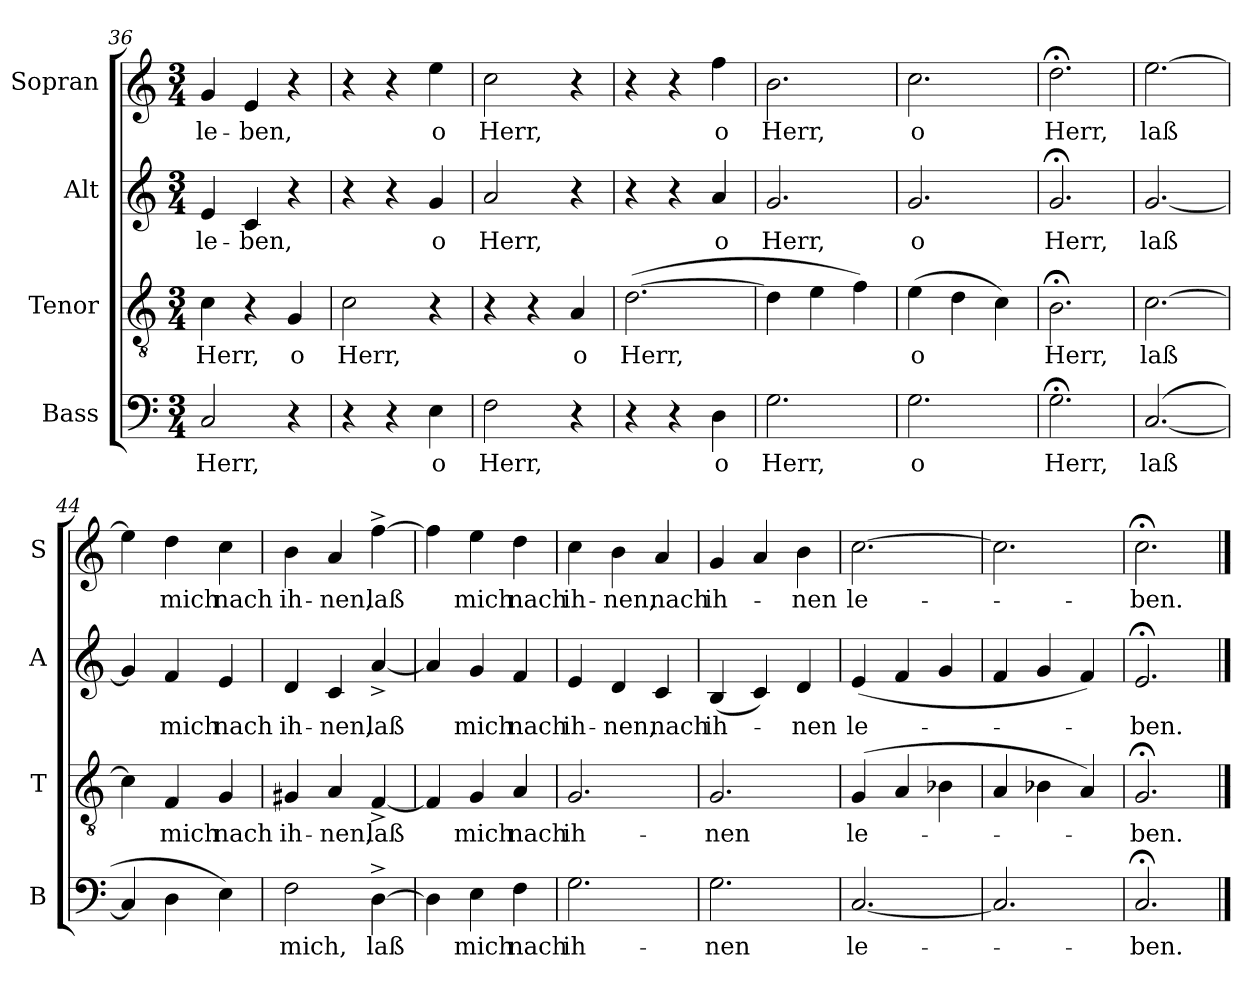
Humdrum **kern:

**kern	**text	**kern	**text	**kern	**text	**kern	**text
*part4	*part4	*part3	*part3	*part2	*part2	*part1	*part1
*staff4	*staff4	*staff3	*staff3	*staff2	*staff2	*staff1	*staff1
*I"Bass	*	*I"Tenor	*	*I"Alt	*	*I"Sopran	*
*I'B	*	*I'T	*	*I'A	*	*I'S	*
*clefF4	*	*clefGv2	*	*clefG2	*	*clefG2	*
*k[]	*	*k[]	*	*k[]	*	*k[]	*
*M3/4	*	*M3/4	*	*M3/4	*	*M3/4	*
=36	=36	=36	=36	=36	=36	=36	=36
!	!LO:LY:b	!	!LO:LY:b	!	!LO:LY:b	!	!LO:LY:b
2C/	Herr,	4c\	Herr,	4e/	le-	4g/	le-
!	!	!	!	!	!LO:LY:b	!	!LO:LY:b
.	.	4r	.	4c/	-ben,	4e/	-ben,
!	!	!	!LO:LY:b	!	!	!	!
4r	.	4G/	o	4r	.	4r	.
=37	=37	=37	=37	=37	=37	=37	=37
!	!	!	!LO:LY:b	!	!	!	!
4r	.	2c\	Herr,	4r	.	4r	.
4r	.	.	.	4r	.	4r	.
!	!LO:LY:b	!	!	!	!LO:LY:b	!	!LO:LY:b
4E\	o	4r	.	4g/	o	4ee\	o
=38	=38	=38	=38	=38	=38	=38	=38
!	!LO:LY:b	!	!	!	!LO:LY:b	!	!LO:LY:b
2F\	Herr,	4r	.	2a/	Herr,	2cc\	Herr,
.	.	4r	.	.	.	.	.
!	!	!	!LO:LY:b	!	!	!	!
4r	.	4A/	o	4r	.	4r	.
!!LO:LB:g=z
=39	=39	=39	=39	=39	=39	=39	=39
!	!	!	!LO:LY:b	!	!	!	!
4r	.	(>[2.d\	Herr,	4r	.	4r	.
4r	.	.	.	4r	.	4r	.
!	!LO:LY:b	!	!	!	!LO:LY:b	!	!LO:LY:b
4D\	o	.	.	4a/	o	4ff\	o
=40	=40	=40	=40	=40	=40	=40	=40
!	!LO:LY:b	!	!	!	!LO:LY:b	!	!LO:LY:b
2.G\	Herr,	4d\]	.	2.g/	Herr,	2.b\	Herr,
.	.	4e\	.	.	.	.	.
.	.	4f\)	.	.	.	.	.
=41	=41	=41	=41	=41	=41	=41	=41
!	!LO:LY:b	!	!LO:LY:b	!	!LO:LY:b	!	!LO:LY:b
2.G\	o	(>4e\	o	2.g/	o	2.cc\	o
.	.	4d\	.	.	.	.	.
.	.	4c\)	.	.	.	.	.
=42	=42	=42	=42	=42	=42	=42	=42
!	!LO:LY:b	!	!LO:LY:b	!	!LO:LY:b	!	!LO:LY:b
2.G;<\	Herr,	2.B;<\	Herr,	2.g;</	Herr,	2.dd;<\	Herr,
=43	=43	=43	=43	=43	=43	=43	=43
!	!LO:LY:b	!	!LO:LY:b	!	!LO:LY:b	!	!LO:LY:b
(>[2.C/	laß	[2.c\	laß	[2.g/	laß	[2.ee\	laß
=44	=44	=44	=44	=44	=44	=44	=44
4C/]	.	4c\]	.	4g/]	.	4ee\]	.
!	!	!	!LO:LY:b	!	!LO:LY:b	!	!LO:LY:b
4D\	.	4F/	mich	4f/	mich	4dd\	mich
!	!	!	!LO:LY:b	!	!LO:LY:b	!	!LO:LY:b
4E\)	.	4G/	nach	4e/	nach	4cc\	nach
=45	=45	=45	=45	=45	=45	=45	=45
!	!LO:LY:b	!	!LO:LY:b	!	!LO:LY:b	!	!LO:LY:b
2F\	mich,	4G#X/	ih-	4d/	ih-	4b\	ih-
!	!	!	!LO:LY:b	!	!LO:LY:b	!	!LO:LY:b
.	.	4A/	-nen,	4c/	-nen,	4a/	-nen,
!	!LO:LY:b	!	!LO:LY:b	!	!LO:LY:b	!	!LO:LY:b
[4D^\	laß	[4F^/	laß	[4a^/	laß	[4ff^\	laß
=46	=46	=46	=46	=46	=46	=46	=46
4D\]	.	4F/]	.	4a/]	.	4ff\]	.
!	!LO:LY:b	!	!LO:LY:b	!	!LO:LY:b	!	!LO:LY:b
4E\	mich	4G/	mich	4g/	mich	4ee\	mich
!	!LO:LY:b	!	!LO:LY:b	!	!LO:LY:b	!	!LO:LY:b
4F\	nach	4A/	nach	4f/	nach	4dd\	nach
!!LO:PB:g=z
=47	=47	=47	=47	=47	=47	=47	=47
!	!LO:LY:b	!	!LO:LY:b	!	!LO:LY:b	!	!LO:LY:b
2.G\	ih-	2.G/	ih-	4e/	ih-	4cc\	ih-
!	!	!	!	!	!LO:LY:b	!	!LO:LY:b
.	.	.	.	4d/	-nen,	4b\	-nen,
!	!	!	!	!	!LO:LY:b	!	!LO:LY:b
.	.	.	.	4c/	nach	4a/	nach
=48	=48	=48	=48	=48	=48	=48	=48
!	!LO:LY:b	!	!LO:LY:b	!	!LO:LY:b	!	!LO:LY:b
2.G\	-nen	2.G/	-nen	(<4B/	ih-	4g/	ih-
.	.	.	.	4c/)	.	4a/	.
!	!	!	!	!	!LO:LY:b	!	!LO:LY:b
.	.	.	.	4d/	-nen	4b\	-nen
=49	=49	=49	=49	=49	=49	=49	=49
!	!LO:LY:b	!	!LO:LY:b	!	!LO:LY:b	!	!LO:LY:b
[2.C/	le-	(>4G/	le-	(<4e/	le-	[2.cc\	le-
.	.	4A/	.	4f/	.	.	.
.	.	4B-X\	.	4g/	.	.	.
=50	=50	=50	=50	=50	=50	=50	=50
2.C/]	.	4A/	.	4f/	.	2.cc\]	.
.	.	4B-X\	.	4g/	.	.	.
.	.	4A/)	.	4f/)	.	.	.
=51	=51	=51	=51	=51	=51	=51	=51
!	!LO:LY:b	!	!LO:LY:b	!	!LO:LY:b	!	!LO:LY:b
2.C;</	-ben.	2.G;</	-ben.	2.e;</	-ben.	2.cc;<\	-ben.
==	==	==	==	==	==	==	==
*-	*-	*-	*-	*-	*-	*-	*-
